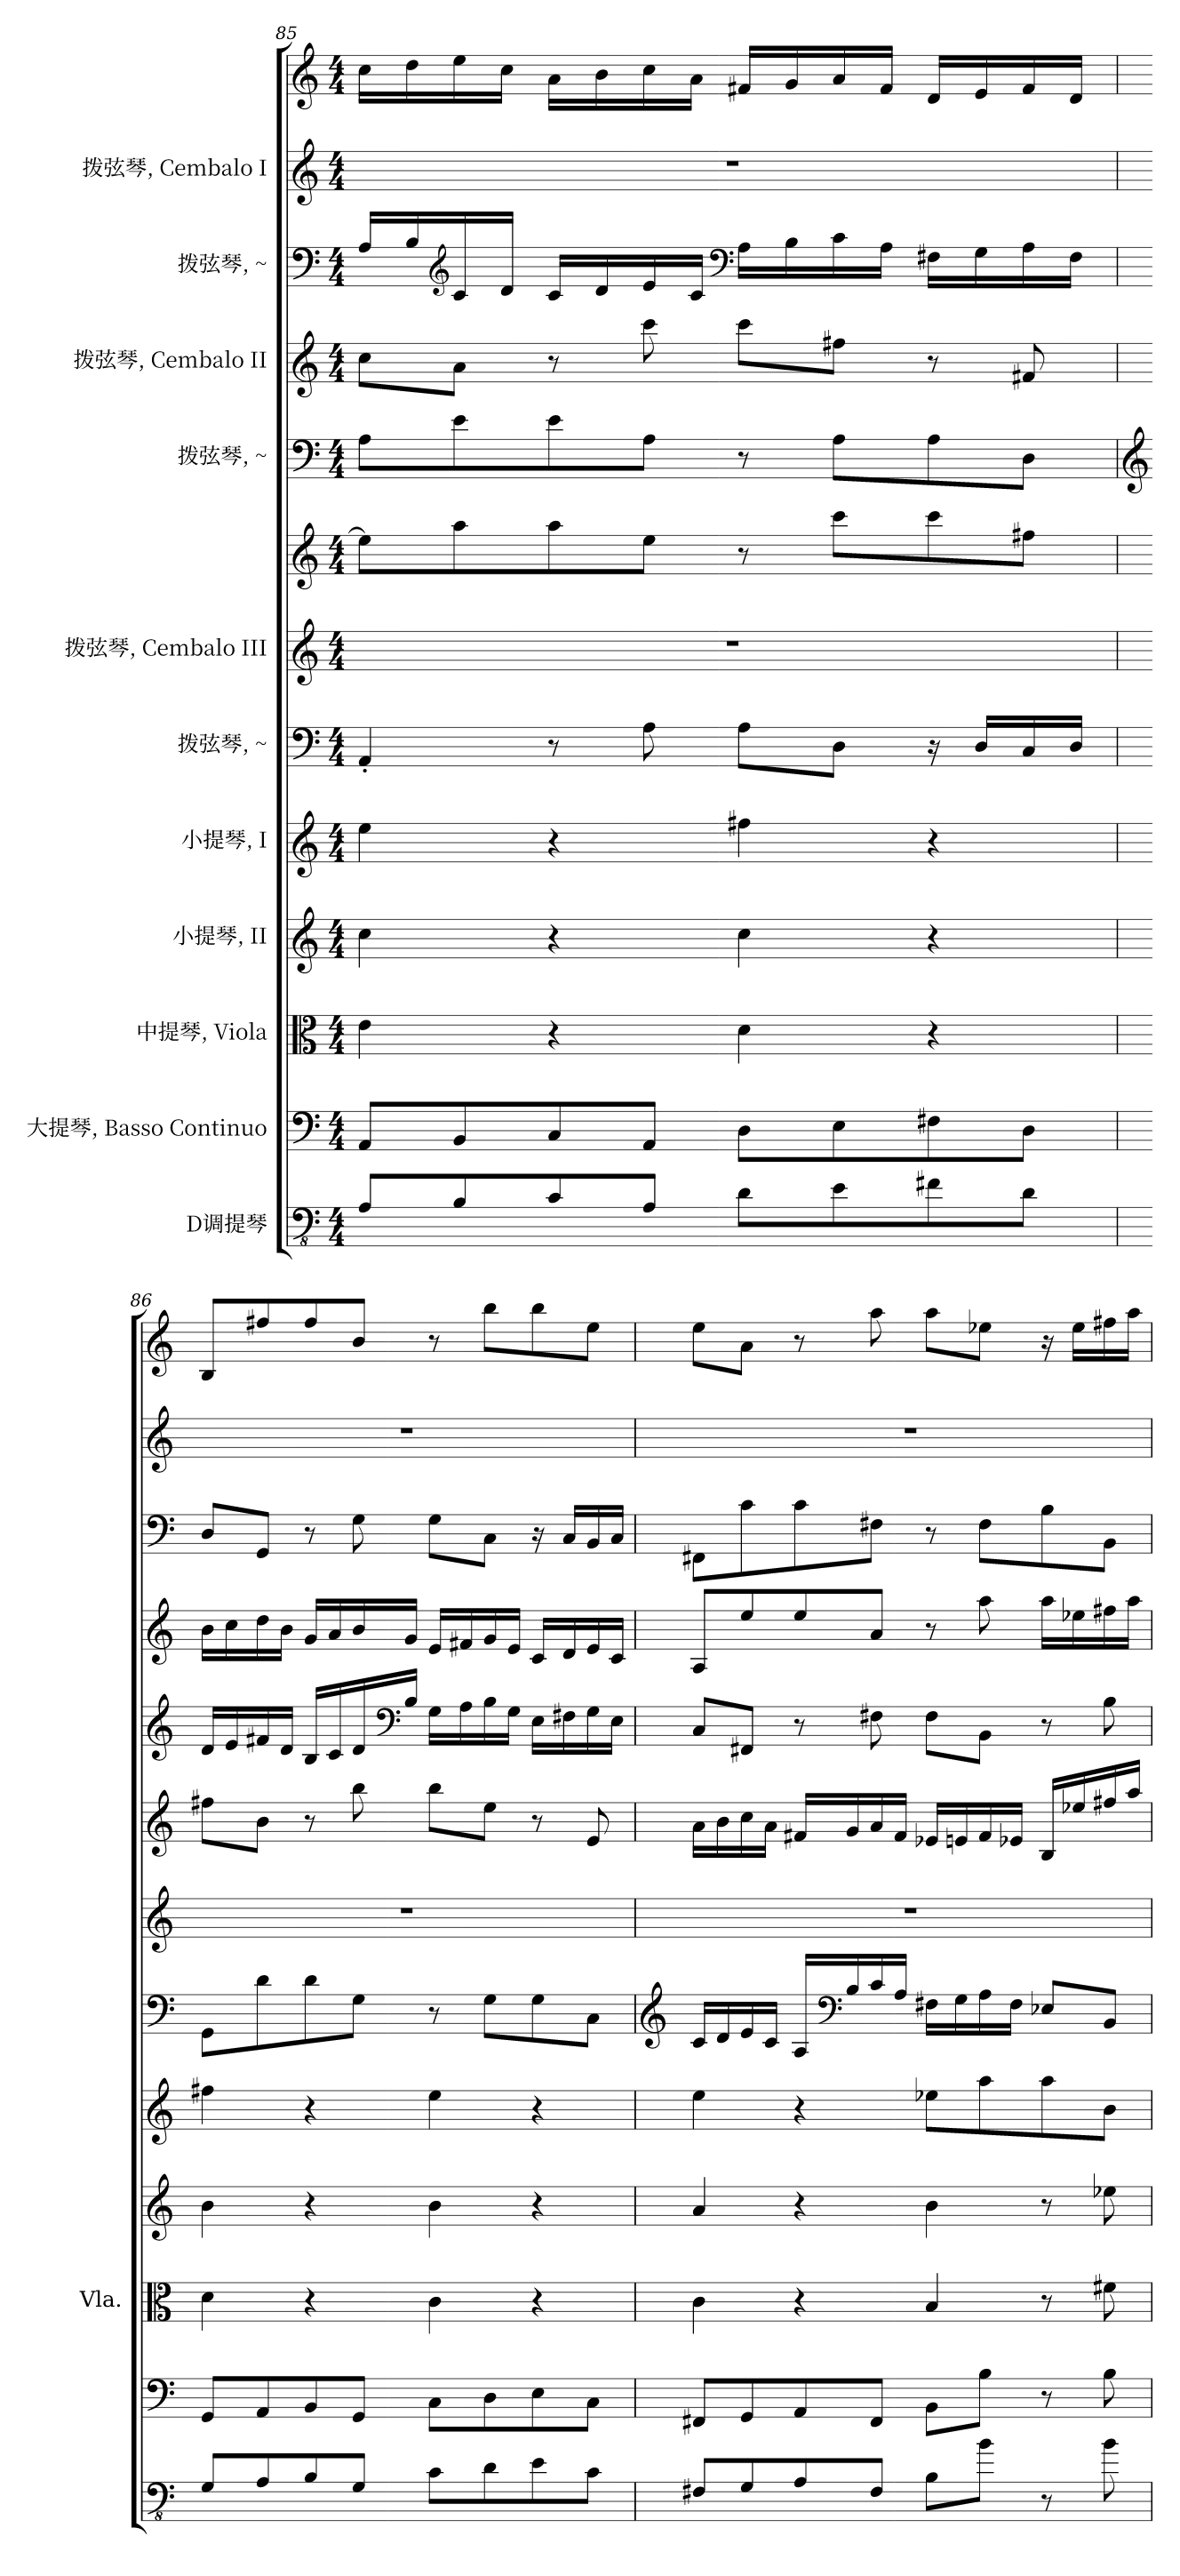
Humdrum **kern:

**kern	**kern	**kern	**kern	**kern	**kern	**kern	**kern	**kern	**kern	**kern	**kern	**kern
*part11	*part10	*part9	*part8	*part7	*part6	*part5	*part5	*part4	*part3	*part2	*part1	*part1
*staff13	*staff12	*staff11	*staff10	*staff9	*staff8	*staff7	*staff6	*staff5	*staff4	*staff3	*staff2	*staff1
*I"D调提琴	*I"大提琴, Basso Continuo	*I"中提琴, Viola	*I"小提琴, II	*I"小提琴, I	*I"拨弦琴, ~	*I"拨弦琴, Cembalo III	*	*I"拨弦琴, ~	*I"拨弦琴, Cembalo II	*I"拨弦琴, ~	*I"拨弦琴, Cembalo I	*
*	*	*I'Vla.	*	*	*	*	*	*	*	*	*	*
*clefFv4	*clefF4	*clefC3	*clefG2	*clefG2	*clefF4	*clefG2	*clefG2	*clefF4	*clefG2	*clefF4	*clefG2	*clefG2
*ITrd7c12	*	*	*	*	*	*	*	*	*	*	*	*
*k[]	*k[]	*k[]	*k[]	*k[]	*k[]	*k[]	*k[]	*k[]	*k[]	*k[]	*k[]	*k[]
*M4/4	*M4/4	*M4/4	*M4/4	*M4/4	*M4/4	*M4/4	*M4/4	*M4/4	*M4/4	*M4/4	*M4/4	*M4/4
=85	=85	=85	=85	=85	=85	=85	=85	=85	=85	=85	=85	=85
8AAA/L	8AA/L	4e\	4cc\	4ee\	4AA'/	1r	8ee\L]	8A\L	8cc\L	16A/LL	1r	16cc\LL
.	.	.	.	.	.	.	.	.	.	16B/	.	16dd\
*	*	*	*	*	*	*	*	*	*	*clefG2	*	*
8BBB/	8BB/	.	.	.	.	.	8aa\	8e\	8a\J	16c/	.	16ee\
.	.	.	.	.	.	.	.	.	.	16d/JJ	.	16cc\JJ
8CC/	8C/	4r	4r	4r	8r	.	8aa\	8e\	8r	16c/LL	.	16a\LL
.	.	.	.	.	.	.	.	.	.	16d/	.	16b\
8AAA/J	8AA/J	.	.	.	8A\	.	8ee\J	8A\J	8ccc\	16e/	.	16cc\
.	.	.	.	.	.	.	.	.	.	16c/JJ	.	16a\JJ
*	*	*	*	*	*	*	*	*	*	*clefF4	*	*
8DD\L	8D\L	4d\	4cc\	4ff#X\	8A\L	.	8r	8r	8ccc\L	16A\LL	.	16f#X/LL
.	.	.	.	.	.	.	.	.	.	16B\	.	16g/
8EE\	8E\	.	.	.	8D\J	.	8ccc\L	8A\L	8ff#X\J	16c\	.	16a/
.	.	.	.	.	.	.	.	.	.	16A\JJ	.	16f#/JJ
8FF#X\	8F#X\	4r	4r	4r	16r	.	8ccc\	8A\	8r	16F#X\LL	.	16d/LL
.	.	.	.	.	16D/LL	.	.	.	.	16G\	.	16e/
8DD\J	8D\J	.	.	.	16C/	.	8ff#X\J	8D\J	8f#X/	16A\	.	16f#/
.	.	.	.	.	16D/JJ	.	.	.	.	16F#\JJ	.	16d/JJ
!!LO:PB:g=z
=86	=86	=86	=86	=86	=86	=86	=86	=86	=86	=86	=86	=86
*	*	*	*	*	*	*	*	*clefG2	*	*	*	*
8GGG/L	8GG/L	4d\	4b\	4ff#X\	8GG\L	1r	8ff#X\L	16d/LL	16b\LL	8D/L	1r	8B/L
.	.	.	.	.	.	.	.	16e/	16cc\	.	.	.
8AAA/	8AA/	.	.	.	8d\	.	8b\J	16f#X/	16dd\	8GG/J	.	8ff#X/
.	.	.	.	.	.	.	.	16d/JJ	16b\JJ	.	.	.
8BBB/	8BB/	4r	4r	4r	8d\	.	8r	16B/LL	16g/LL	8r	.	8ff#/
.	.	.	.	.	.	.	.	16c/	16a/	.	.	.
8GGG/J	8GG/J	.	.	.	8G\J	.	8bb\	16d/	16b/	8G\	.	8b/J
*	*	*	*	*	*	*	*	*clefF4	*	*	*	*
.	.	.	.	.	.	.	.	16B/JJ	16g/JJ	.	.	.
8CC\L	8C\L	4c\	4b\	4ee\	8r	.	8bb\L	16G\LL	16e/LL	8G\L	.	8r
.	.	.	.	.	.	.	.	16A\	16f#X/	.	.	.
8DD\	8D\	.	.	.	8G\L	.	8ee\J	16B\	16g/	8C\J	.	8bb\L
.	.	.	.	.	.	.	.	16G\JJ	16e/JJ	.	.	.
8EE\	8E\	4r	4r	4r	8G\	.	8r	16E\LL	16c/LL	16r	.	8bb\
.	.	.	.	.	.	.	.	16F#X\	16d/	16C/LL	.	.
8CC\J	8C\J	.	.	.	8C\J	.	8e/	16G\	16e/	16BB/	.	8ee\J
.	.	.	.	.	.	.	.	16E\JJ	16c/JJ	16C/JJ	.	.
!!LO:PB:g=z
=87	=87	=87	=87	=87	=87	=87	=87	=87	=87	=87	=87	=87
*	*	*	*	*	*clefG2	*	*	*	*	*	*	*
8FFF#X/L	8FF#X/L	4c\	4a/	4ee\	16c/LL	1r	16a\LL	8C/L	8A/L	8FF#X\L	1r	8ee\L
.	.	.	.	.	16d/	.	16b\	.	.	.	.	.
8GGG/	8GG/	.	.	.	16e/	.	16cc\	8FF#X/J	8ee/	8c\	.	8a\J
.	.	.	.	.	16c/JJ	.	16a\JJ	.	.	.	.	.
8AAA/	8AA/	4r	4r	4r	16A/LL	.	16f#X/LL	8r	8ee/	8c\	.	8r
*	*	*	*	*	*clefF4	*	*	*	*	*	*	*
.	.	.	.	.	16B/	.	16g/	.	.	.	.	.
8FFF#/J	8FF#/J	.	.	.	16c/	.	16a/	8F#X\	8a/J	8F#X\J	.	8aa\
.	.	.	.	.	16A/JJ	.	16f#/JJ	.	.	.	.	.
8BBB\L	8BB\L	4B/	4b\	8ee-X\L	16F#X\LL	.	16e-X/LL	8F#\L	8r	8r	.	8aa\L
.	.	.	.	.	16G\	.	16en/	.	.	.	.	.
8BB\J	8B\J	.	.	8aa\	16A\	.	16f#/	8BB\J	8aa\	8F#\L	.	8ee-X\J
.	.	.	.	.	16F#\JJ	.	16e-X/JJ	.	.	.	.	.
8r	8r	8r	8r	8aa\	8E-X/L	.	16B/LL	8r	16aa\LL	8B\	.	16r
.	.	.	.	.	.	.	16ee-X/	.	16ee-X\	.	.	16ee-\LL
8BB\	8B\	8f#X\	8ee-X\	8b\J	8BB/J	.	16ff#X/	8B\	16ff#X\	8BB\J	.	16ff#X\
.	.	.	.	.	.	.	16aa/JJ	.	16aa\JJ	.	.	16aa\JJ
=	=	=	=	=	=	=	=	=	=	=	=	=
*-	*-	*-	*-	*-	*-	*-	*-	*-	*-	*-	*-	*-
